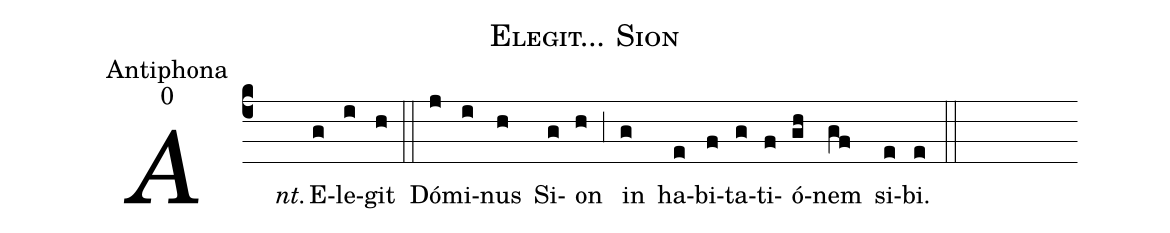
name:Elegit... Sion;
office-part:Antiphona;
mode:0;
%%
(c4) <i>Ant.</i>() E(g)le(i)git(h) (::)
Dó(j)mi(i)nus(h) Si(g)on(h) (,3) in(g) ha(e)bi(f)ta(g)ti(f)ó(gh)nem(gf) si(e)bi.(e) (::)
